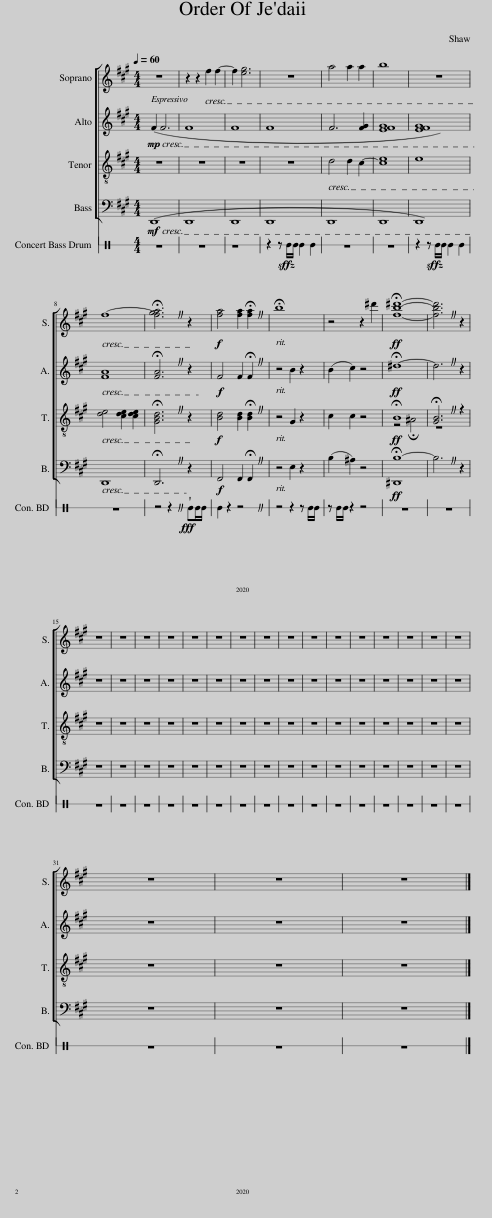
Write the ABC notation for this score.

X:1
%%score [ 1 2 ( 3 4 ) 5 ] 6
L:1/8
Q:1/4=60
M:4/4
I:linebreak $
K:A
V:1 treble
V:2 treble
V:3 treble-8
V:4 treble-8
V:5 bass
V:6 perc stafflines=1
K:none
V:1
 z8 | z2 z2 f2 f2- | f2 [eg]6 | z8 | a4 a2 a2 | %5
 b8 | z8 |$ f8- | !fermata![fga]6 z2 |!f! [fa]4 [fa]2 !fermata![fa]2 | %10
 !fermata!b8 | z4 z2 ^d'2 |!ff! !fermata![fb^d']8- | [fbd']6 z2 |$ z8 | %15
 z8 | z8 | z8 | z8 | z8 | %20
 z8 | z8 | z8 | z8 | z8 | %25
 z8 | z8 | z8 | z8 | z8 |$ %30
 z8 | z8 | z8 |] %33
V:2
!mp! (F2 F6) | F8 | F8 | F8 | F6 [FG]2 | %5
 [EFG]8 | [EFG]8 |$ [FA]8 | !fermata![FA]6 z2 |!f! F4 F2 !fermata!F2 | %10
 z4 B2 z2 | (B2 c2) z4 |!ff! !fermata!^d8- | d6 z2 |$ z8 | %15
 z8 | z8 | z8 | z8 | z8 | %20
 z8 | z8 | z8 | z8 | z8 | %25
 z8 | z8 | z8 | z8 | z8 |$ %30
 z8 | z8 | z8 |] %33
V:3
 z8 | z8 | z8 | z8 | d4 d2 c2- | %5
 [ce]8 | e8 |$ [de]4 [cde]2 [cde]2 | !fermata![GBd]6 z2 |!f! [Bd]4 [Bd]2 !fermata![Bd]2 | %10
 z4 G2 z2 | c2 c2 z4 |!ff! !fermata!B8 | !fermata![GB]6 z2 |$ z8 | %15
 z8 | z8 | z8 | z8 | z8 | %20
 z8 | z8 | z8 | z8 | z8 | %25
 z8 | z8 | z8 | z8 | z8 |$ %30
 z8 | z8 | z8 |] %33
V:4
 x8 | x8 | x8 | x8 | x8 | %5
 x8 | x8 |$ x8 | x8 | x8 | %10
 x8 | x8 | z4 !fermata!^A4 | z8 |$ x8 | %15
 x8 | x8 | x8 | x8 | x8 | %20
 x8 | x8 | x8 | x8 | x8 | %25
 x8 | x8 | x8 | x8 | x8 |$ %30
 x8 | x8 | x8 |] %33
V:5
!mf! (D,,8 | D,,8 | D,,8 | D,,8 | D,,8 | %5
 D,,8 | D,,8) |$ D,,8 | !fermata!D,,6 z2 |!f! F,,4 F,,2 !fermata!F,,2 | %10
 z4 E,2 z2 | (B,2 ^A,2) z4 |!ff! !fermata![^D,,B,-]8 | B,6 z2 |$ z8 | %15
 z8 | z8 | z8 | z8 | z8 | %20
 z8 | z8 | z8 | z8 | z8 | %25
 z8 | z8 | z8 | z8 | z8 |$ %30
 z8 | z8 | z8 |] %33
V:6
[K:C] z8 | z8 | z8 | z2 z E/E/ E2 E2 | z8 | %5
 z8 | z2 z E/E/ E2 E2 |$ z8 | z4 z2!fff! !wedge!EE/E/ | E2 z2 z4 | %10
 z4 z2 z E/E/ | z E/E/ z2 z4 | z8 | z8 |$ z8 | %15
 z8 | z8 | z8 | z8 | z8 | %20
 z8 | z8 | z8 | z8 | z8 | %25
 z8 | z8 | z8 | z8 | z8 |$ %30
 z8 | z8 | z8 |] %33
